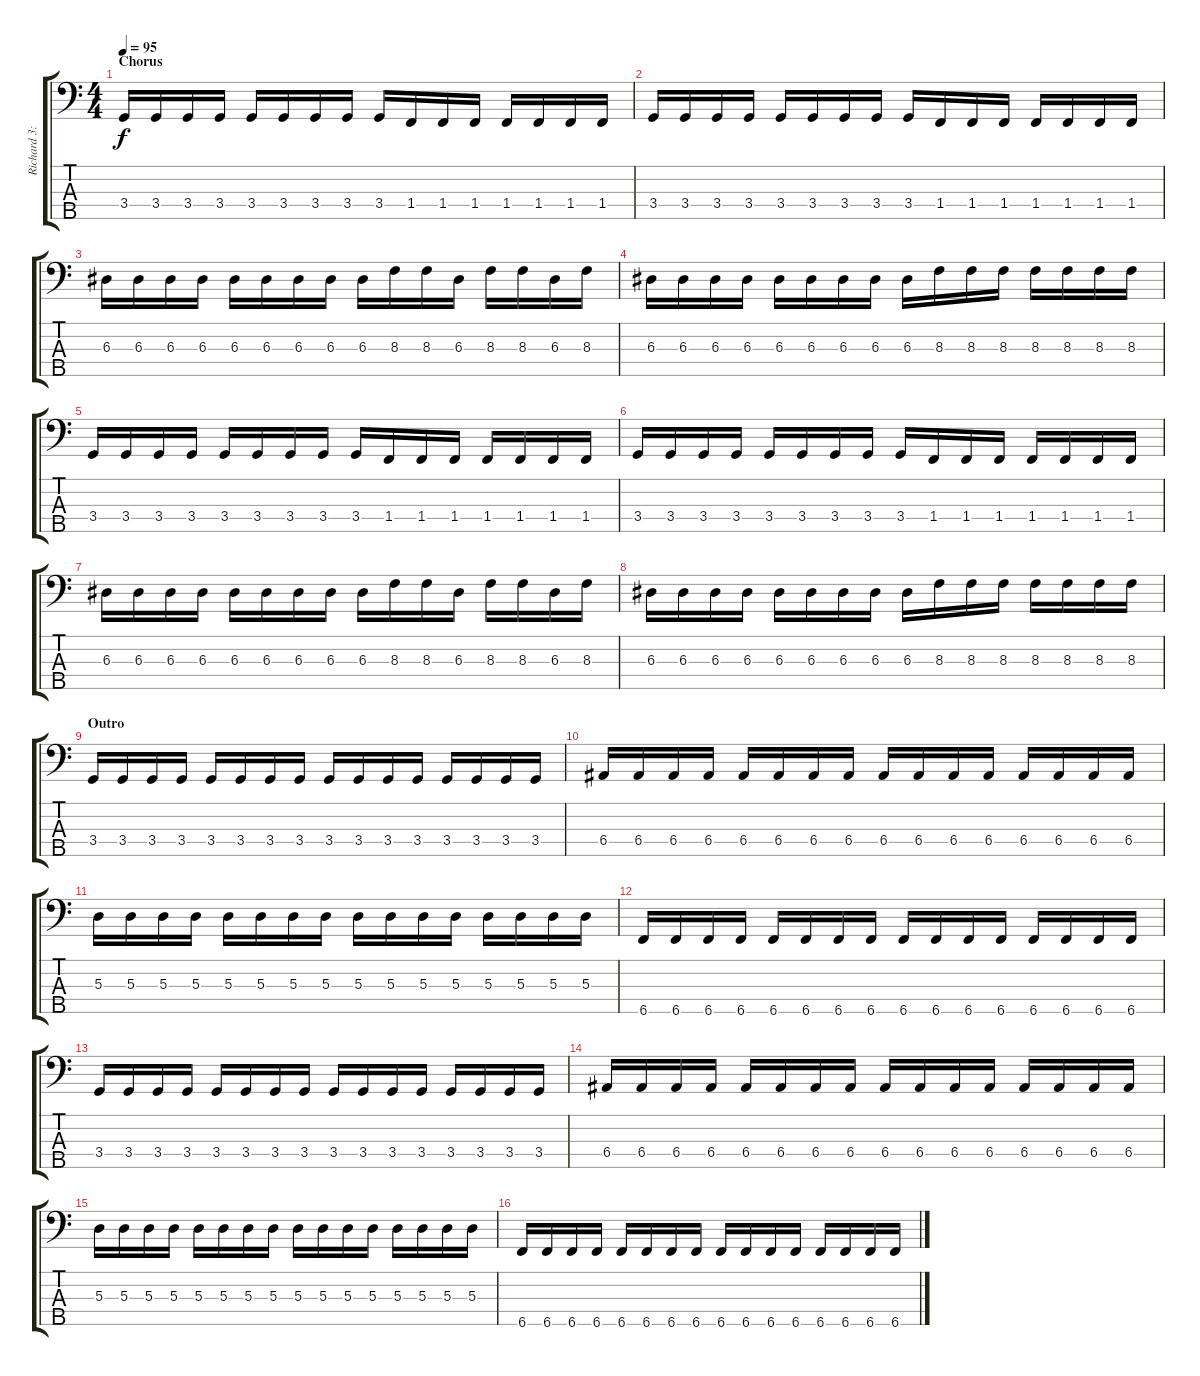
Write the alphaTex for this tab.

\track ("Richard 3:17   E.T.M." "Richard 3:") {instrument electricbassfinger}
\staff {score tabs}
\tuning (G2 D2 A1 E1 B0) {hide}
\ts (4 4)
\section ("" "Chorus")
\tempo 95
\clef f4
\ks c
3.4.16{dy f} 3.4.16 3.4.16 3.4.16 3.4.16 3.4.16 3.4.16 3.4.16 3.4.16 1.4.16 1.4.16 1.4.16 1.4.16 1.4.16 1.4.16 1.4.16 |
3.4.16 3.4.16 3.4.16 3.4.16 3.4.16 3.4.16 3.4.16 3.4.16 3.4.16 1.4.16 1.4.16 1.4.16 1.4.16 1.4.16 1.4.16 1.4.16 |
6.3.16 6.3.16 6.3.16 6.3.16 6.3.16 6.3.16 6.3.16 6.3.16 6.3.16 8.3.16 8.3.16 6.3.16 8.3.16 8.3.16 6.3.16 8.3.16 |
6.3.16 6.3.16 6.3.16 6.3.16 6.3.16 6.3.16 6.3.16 6.3.16 6.3.16 8.3.16 8.3.16 8.3.16 8.3.16 8.3.16 8.3.16 8.3.16 |
3.4.16 3.4.16 3.4.16 3.4.16 3.4.16 3.4.16 3.4.16 3.4.16 3.4.16 1.4.16 1.4.16 1.4.16 1.4.16 1.4.16 1.4.16 1.4.16 |
3.4.16 3.4.16 3.4.16 3.4.16 3.4.16 3.4.16 3.4.16 3.4.16 3.4.16 1.4.16 1.4.16 1.4.16 1.4.16 1.4.16 1.4.16 1.4.16 |
6.3.16 6.3.16 6.3.16 6.3.16 6.3.16 6.3.16 6.3.16 6.3.16 6.3.16 8.3.16 8.3.16 6.3.16 8.3.16 8.3.16 6.3.16 8.3.16 |
6.3.16 6.3.16 6.3.16 6.3.16 6.3.16 6.3.16 6.3.16 6.3.16 6.3.16 8.3.16 8.3.16 8.3.16 8.3.16 8.3.16 8.3.16 8.3.16 |
\section ("" "Outro")
3.4.16 3.4.16 3.4.16 3.4.16 3.4.16 3.4.16 3.4.16 3.4.16 3.4.16 3.4.16 3.4.16 3.4.16 3.4.16 3.4.16 3.4.16 3.4.16 |
6.4.16 6.4.16 6.4.16 6.4.16 6.4.16 6.4.16 6.4.16 6.4.16 6.4.16 6.4.16 6.4.16 6.4.16 6.4.16 6.4.16 6.4.16 6.4.16 |
5.3.16 5.3.16 5.3.16 5.3.16 5.3.16 5.3.16 5.3.16 5.3.16 5.3.16 5.3.16 5.3.16 5.3.16 5.3.16 5.3.16 5.3.16 5.3.16 |
6.5.16 6.5.16 6.5.16 6.5.16 6.5.16 6.5.16 6.5.16 6.5.16 6.5.16 6.5.16 6.5.16 6.5.16 6.5.16 6.5.16 6.5.16 6.5.16 |
3.4.16 3.4.16 3.4.16 3.4.16 3.4.16 3.4.16 3.4.16 3.4.16 3.4.16 3.4.16 3.4.16 3.4.16 3.4.16 3.4.16 3.4.16 3.4.16 |
6.4.16 6.4.16 6.4.16 6.4.16 6.4.16 6.4.16 6.4.16 6.4.16 6.4.16 6.4.16 6.4.16 6.4.16 6.4.16 6.4.16 6.4.16 6.4.16 |
5.3.16 5.3.16 5.3.16 5.3.16 5.3.16 5.3.16 5.3.16 5.3.16 5.3.16 5.3.16 5.3.16 5.3.16 5.3.16 5.3.16 5.3.16 5.3.16 |
6.5.16 6.5.16 6.5.16 6.5.16 6.5.16 6.5.16 6.5.16 6.5.16 6.5.16 6.5.16 6.5.16 6.5.16 6.5.16 6.5.16 6.5.16 6.5.16
